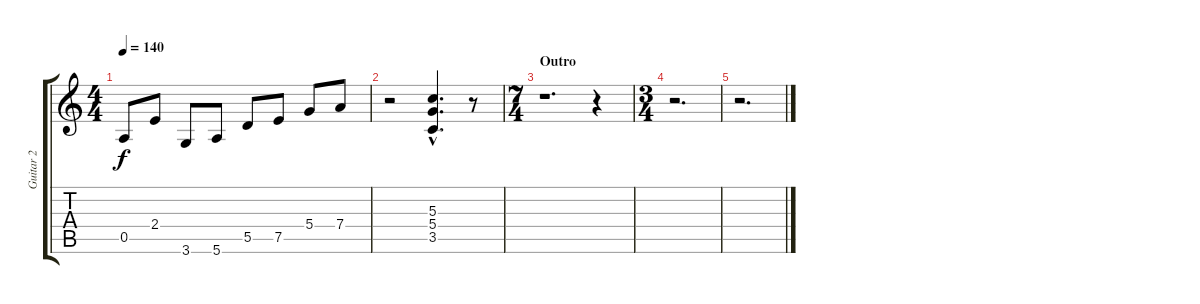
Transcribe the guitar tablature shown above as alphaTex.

\track ("Guitar 2" "Guitar 2") {instrument distortionguitar}
\staff {score tabs}
\tuning (E4 B3 G3 D3 A2 E2) {hide}
\ts (4 4)
\tempo 140
\clef g2
\ks c
0.5.8{dy f} 2.4.8 3.6.8 5.6.8 5.5.8 7.5.8 5.4.8 7.4.8 |
r.2 (5.3{hac} 5.4{hac} 3.5{hac}).4{d} r.8 |
\ts (7 4)
\section ("" "Outro")
r.1{d} r.4 |
\ts (3 4)
r.2{d} |
r.2{d}
